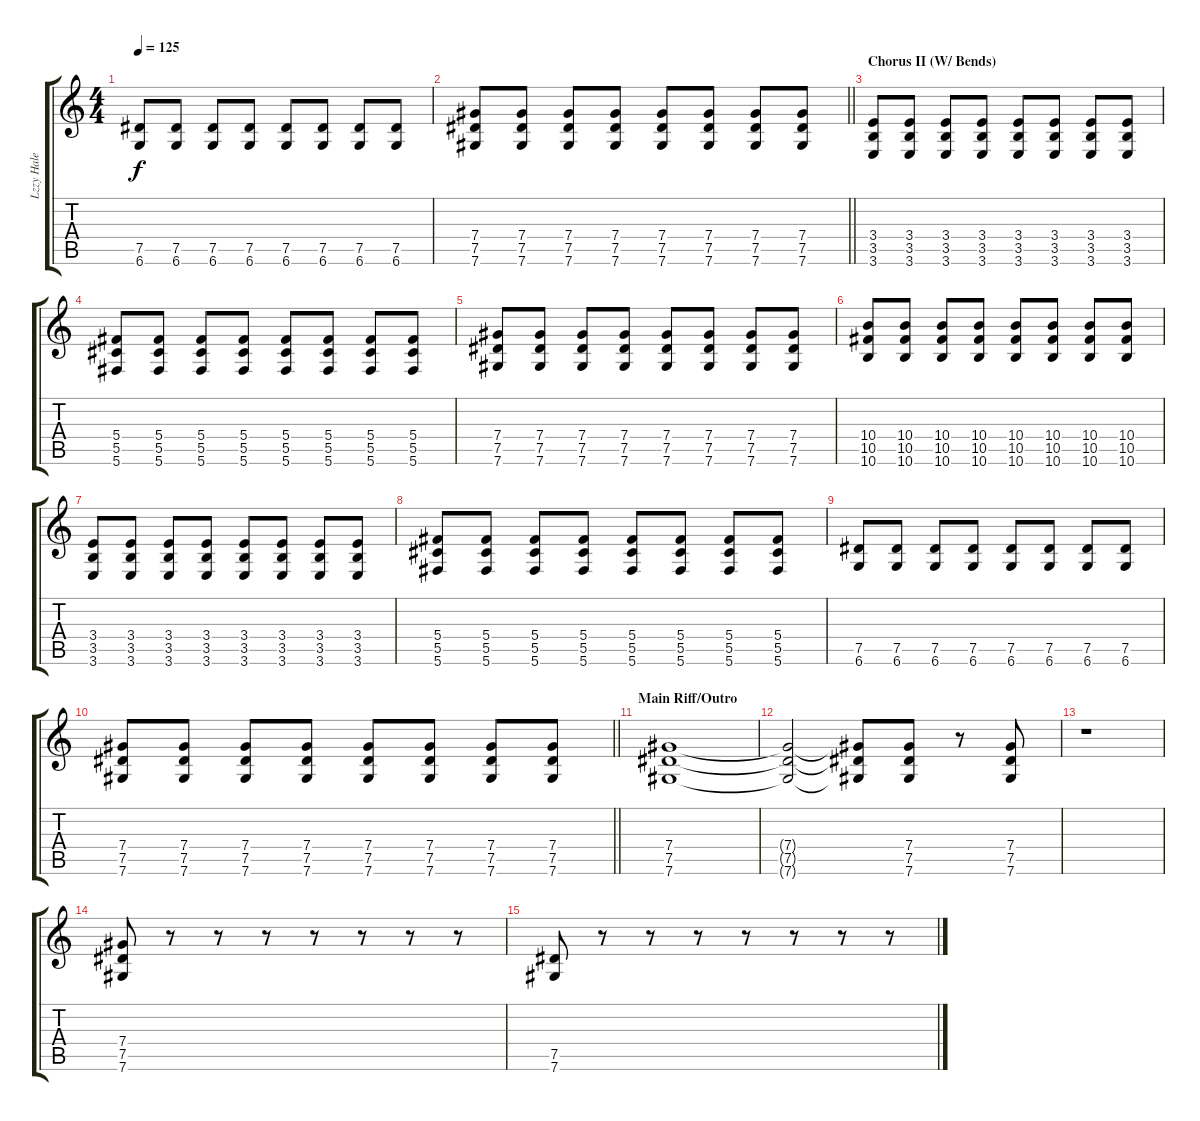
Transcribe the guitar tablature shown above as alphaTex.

\track ("Lzzy Hale" "Lzzy Hale") {instrument distortionguitar}
\staff {score tabs}
\tuning (Eb4 Bb3 Gb3 Db3 Ab2 Db2) {hide}
\ts (4 4)
\tempo 125
\clef g2
\ks c
(7.5 6.6).8{dy f} (7.5 6.6).8 (7.5 6.6).8 (7.5 6.6).8 (7.5 6.6).8 (7.5 6.6).8 (7.5 6.6).8 (7.5 6.6).8 |
\barLineRight lightlight
(7.4 7.5 7.6).8 (7.4 7.5 7.6).8 (7.4 7.5 7.6).8 (7.4 7.5 7.6).8 (7.4 7.5 7.6).8 (7.4 7.5 7.6).8 (7.4 7.5 7.6).8 (7.4 7.5 7.6).8 |
\section ("" "Chorus II (W/ Bends)")
(3.4 3.5 3.6).8 (3.4 3.5 3.6).8 (3.4 3.5 3.6).8 (3.4 3.5 3.6).8 (3.4 3.5 3.6).8 (3.4 3.5 3.6).8 (3.4 3.5 3.6).8 (3.4 3.5 3.6).8 |
(5.4 5.5 5.6).8 (5.4 5.5 5.6).8 (5.4 5.5 5.6).8 (5.4 5.5 5.6).8 (5.4 5.5 5.6).8 (5.4 5.5 5.6).8 (5.4 5.5 5.6).8 (5.4 5.5 5.6).8 |
(7.4 7.5 7.6).8 (7.4 7.5 7.6).8 (7.4 7.5 7.6).8 (7.4 7.5 7.6).8 (7.4 7.5 7.6).8 (7.4 7.5 7.6).8 (7.4 7.5 7.6).8 (7.4 7.5 7.6).8 |
(10.4 10.5 10.6).8 (10.4 10.5 10.6).8 (10.4 10.5 10.6).8 (10.4 10.5 10.6).8 (10.4 10.5 10.6).8 (10.4 10.5 10.6).8 (10.4 10.5 10.6).8 (10.4 10.5 10.6).8 |
(3.4 3.5 3.6).8 (3.4 3.5 3.6).8 (3.4 3.5 3.6).8 (3.4 3.5 3.6).8 (3.4 3.5 3.6).8 (3.4 3.5 3.6).8 (3.4 3.5 3.6).8 (3.4 3.5 3.6).8 |
(5.4 5.5 5.6).8 (5.4 5.5 5.6).8 (5.4 5.5 5.6).8 (5.4 5.5 5.6).8 (5.4 5.5 5.6).8 (5.4 5.5 5.6).8 (5.4 5.5 5.6).8 (5.4 5.5 5.6).8 |
(7.5 6.6).8 (7.5 6.6).8 (7.5 6.6).8 (7.5 6.6).8 (7.5 6.6).8 (7.5 6.6).8 (7.5 6.6).8 (7.5 6.6).8 |
\barLineRight lightlight
(7.4 7.5 7.6).8 (7.4 7.5 7.6).8 (7.4 7.5 7.6).8 (7.4 7.5 7.6).8 (7.4 7.5 7.6).8 (7.4 7.5 7.6).8 (7.4 7.5 7.6).8 (7.4 7.5 7.6).8 |
\section ("" "Main Riff/Outro")
(7.4 7.5 7.6).1 |
(7.4{t} 7.5{t} 7.6{t}).2 (7.4{t} 7.5{t} 7.6{t}).8 (7.4 7.5 7.6).8 r.8 (7.4 7.5 7.6).8 |
r.1 |
(7.4 7.5 7.6).8 r.8 r.8 r.8 r.8 r.8 r.8 r.8 |
(7.5 7.6).8 r.8 r.8 r.8 r.8 r.8 r.8 r.8
